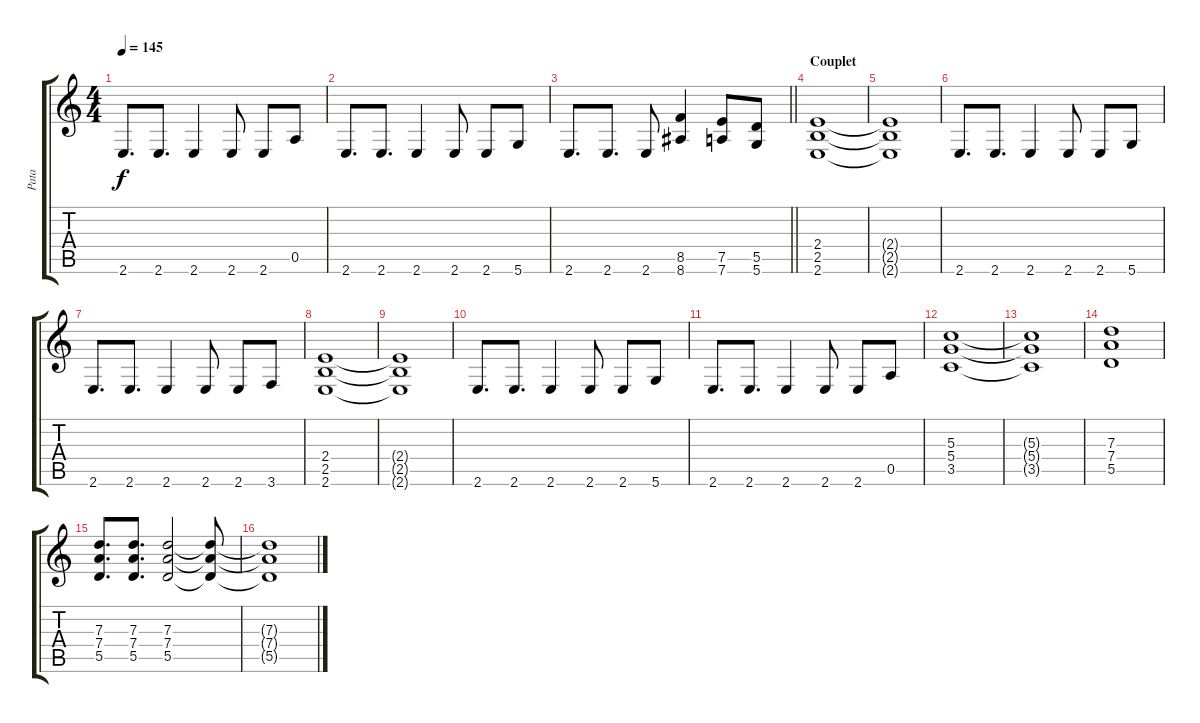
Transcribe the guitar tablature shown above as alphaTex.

\track ("Pata" "Pata") {instrument overdrivenguitar}
\staff {score tabs}
\tuning (E4 B3 G3 D3 A2 D2) {hide}
\ts (4 4)
\tempo 145
\clef g2
\ks c
2.6.8{d dy f} 2.6.8{d} 2.6.4 2.6.8 2.6.8 0.5.8 |
2.6.8{d} 2.6.8{d} 2.6.4 2.6.8 2.6.8 5.6.8 |
\barLineRight lightlight
2.6.8{d} 2.6.8{d} 2.6.8 (8.5 8.6).4 (7.5 7.6).8 (5.5 5.6).8 |
\section ("" "Couplet")
(2.4 2.5 2.6).1 |
(2.4{t} 2.5{t} 2.6{t}).1 |
2.6.8{d} 2.6.8{d} 2.6.4 2.6.8 2.6.8 5.6.8 |
2.6.8{d} 2.6.8{d} 2.6.4 2.6.8 2.6.8 3.6.8 |
(2.4 2.5 2.6).1 |
(2.4{t} 2.5{t} 2.6{t}).1 |
2.6.8{d} 2.6.8{d} 2.6.4 2.6.8 2.6.8 5.6.8 |
2.6.8{d} 2.6.8{d} 2.6.4 2.6.8 2.6.8 0.5.8 |
(5.3 5.4 3.5).1 |
(5.3{t} 5.4{t} 3.5{t}).1 |
(7.3 7.4 5.5).1 |
(7.3 7.4 5.5).8{d} (7.3 7.4 5.5).8{d} (7.3 7.4 5.5).2 (7.3{t} 7.4{t} 5.5{t}).8 |
(7.3{t} 7.4{t} 5.5{t}).1
